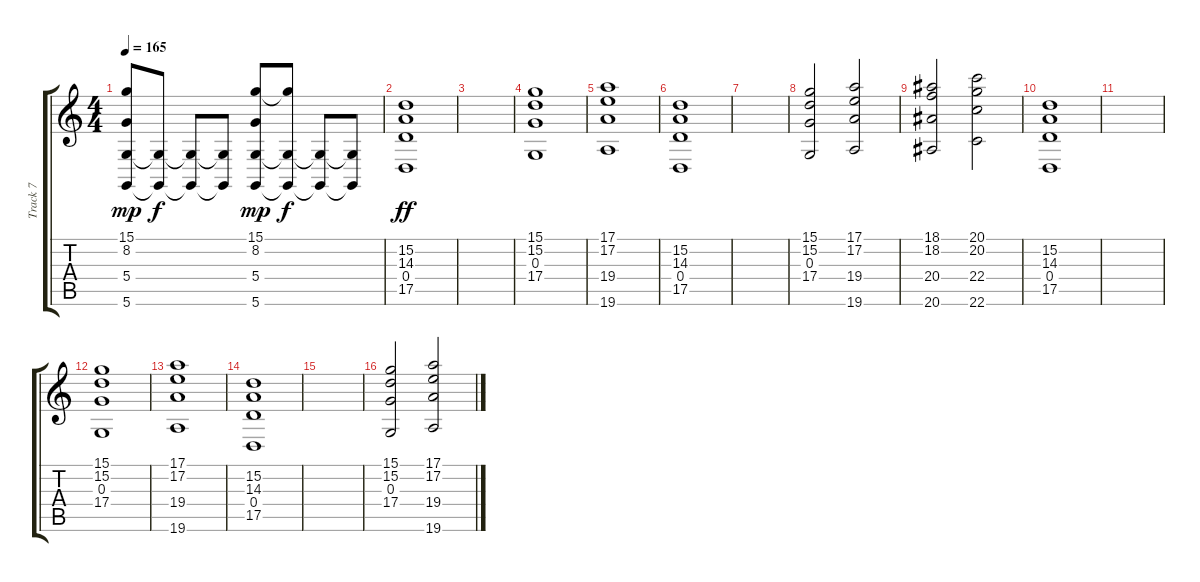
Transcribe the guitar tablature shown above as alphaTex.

\track ("Track 7" "Track 7") {instrument brasssection}
\staff {score tabs}
\tuning (E4 B3 G3 D3 A2 D2) {hide}
\ts (4 4)
\tempo 165
\clef g2
\ks c
(15.1 8.2 5.4 5.6).8{dy mp} (5.4{t} 5.6{t}).8{dy f} (5.4{t} 5.6{t}).8 (5.4{t} 5.6{t}).8 (15.1 8.2 5.4 5.6).8{dy mp} (15.1{t} 5.4{t} 5.6{t}).8{dy f} (5.4{t} 5.6{t}).8 (5.4{t} 5.6{t}).8 |
(15.2 14.3 0.4 17.5).1{dy ff} |
|
(15.1 15.2 0.3 17.4).1 |
(17.1 17.2 19.4 19.6).1 |
(15.2 14.3 0.4 17.5).1 |
|
(15.1 15.2 0.3 17.4).2 (17.1 17.2 19.4 19.6).2 |
(18.1 18.2 20.4 20.6).2 (20.1 20.2 22.4 22.6).2 |
(15.2 14.3 0.4 17.5).1 |
|
(15.1 15.2 0.3 17.4).1 |
(17.1 17.2 19.4 19.6).1 |
(15.2 14.3 0.4 17.5).1 |
|
(15.1 15.2 0.3 17.4).2 (17.1 17.2 19.4 19.6).2
